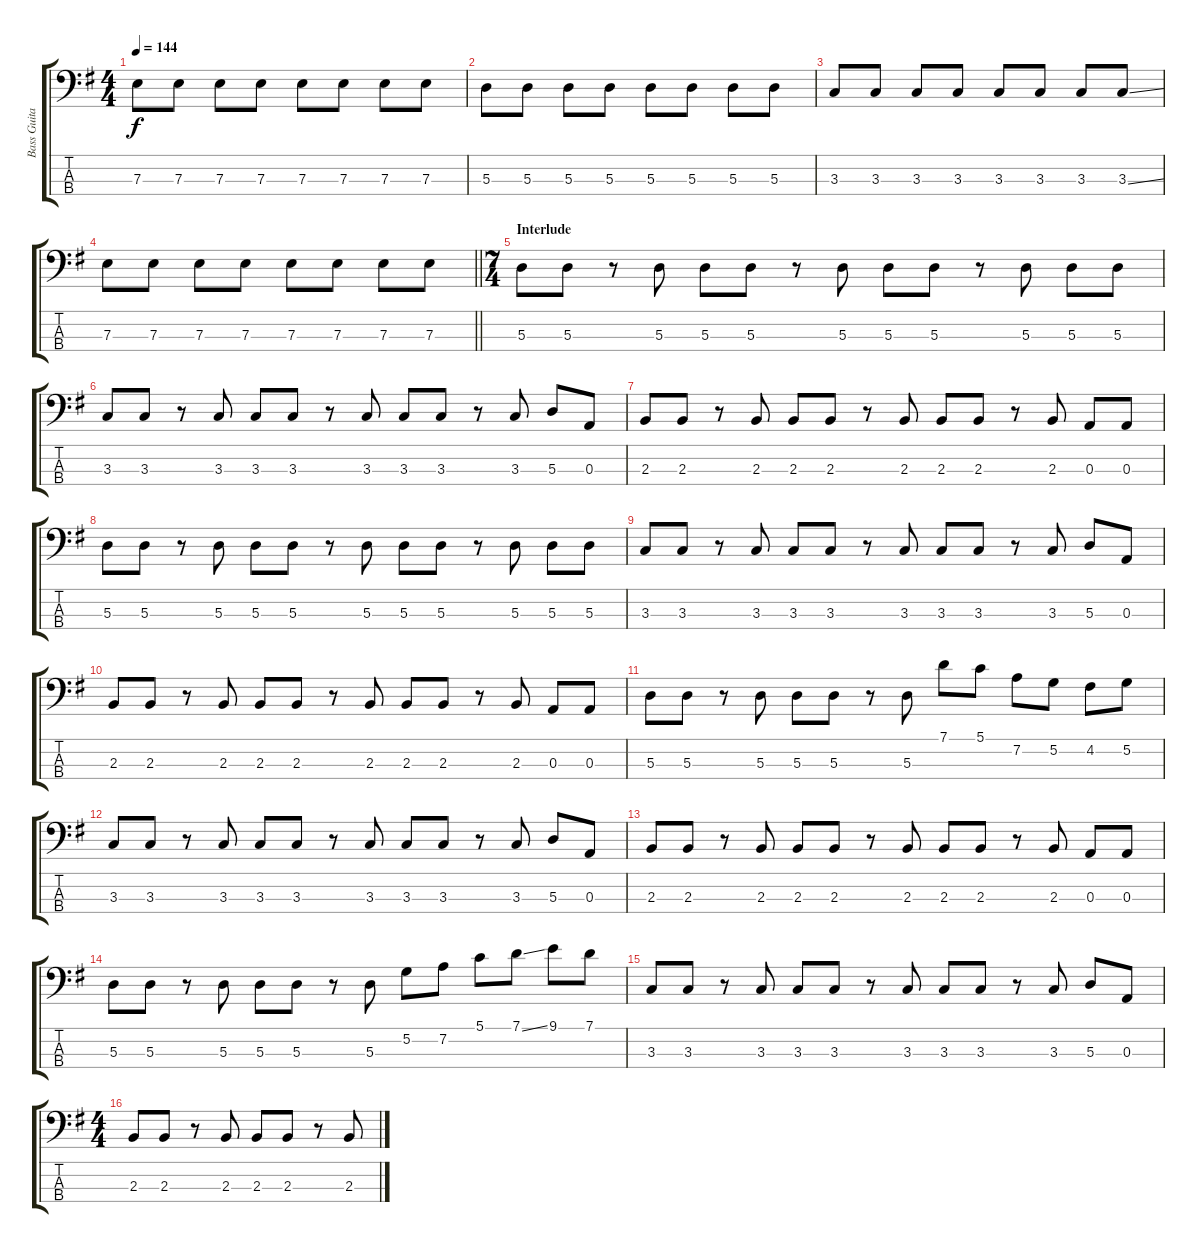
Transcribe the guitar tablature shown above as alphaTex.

\track ("Bass Guitar" "Bass Guita") {instrument electricbassfinger}
\staff {score tabs}
\tuning (G2 D2 A1 E1) {hide}
\ts (4 4)
\tempo 144
\clef f4
\ks g
7.3.8{dy f} 7.3.8 7.3.8 7.3.8 7.3.8 7.3.8 7.3.8 7.3.8 |
5.3.8 5.3.8 5.3.8 5.3.8 5.3.8 5.3.8 5.3.8 5.3.8 |
3.3.8 3.3.8 3.3.8 3.3.8 3.3.8 3.3.8 3.3.8 3.3{ss}.8 |
\barLineRight lightlight
7.3.8 7.3.8 7.3.8 7.3.8 7.3.8 7.3.8 7.3.8 7.3.8 |
\ts (7 4)
\section ("" "Interlude")
5.3.8 5.3.8 r.8 5.3.8 5.3.8 5.3.8 r.8 5.3.8 5.3.8 5.3.8 r.8 5.3.8 5.3.8 5.3.8 |
3.3.8 3.3.8 r.8 3.3.8 3.3.8 3.3.8 r.8 3.3.8 3.3.8 3.3.8 r.8 3.3.8 5.3.8 0.3.8 |
2.3.8 2.3.8 r.8 2.3.8 2.3.8 2.3.8 r.8 2.3.8 2.3.8 2.3.8 r.8 2.3.8 0.3.8 0.3.8 |
5.3.8 5.3.8 r.8 5.3.8 5.3.8 5.3.8 r.8 5.3.8 5.3.8 5.3.8 r.8 5.3.8 5.3.8 5.3.8 |
3.3.8 3.3.8 r.8 3.3.8 3.3.8 3.3.8 r.8 3.3.8 3.3.8 3.3.8 r.8 3.3.8 5.3.8 0.3.8 |
2.3.8 2.3.8 r.8 2.3.8 2.3.8 2.3.8 r.8 2.3.8 2.3.8 2.3.8 r.8 2.3.8 0.3.8 0.3.8 |
5.3.8 5.3.8 r.8 5.3.8 5.3.8 5.3.8 r.8 5.3.8 7.1.8 5.1.8 7.2.8 5.2.8 4.2.8 5.2.8 |
3.3.8 3.3.8 r.8 3.3.8 3.3.8 3.3.8 r.8 3.3.8 3.3.8 3.3.8 r.8 3.3.8 5.3.8 0.3.8 |
2.3.8 2.3.8 r.8 2.3.8 2.3.8 2.3.8 r.8 2.3.8 2.3.8 2.3.8 r.8 2.3.8 0.3.8 0.3.8 |
5.3.8 5.3.8 r.8 5.3.8 5.3.8 5.3.8 r.8 5.3.8 5.2.8 7.2.8 5.1.8 7.1{ss}.8 9.1.8 7.1.8 |
3.3.8 3.3.8 r.8 3.3.8 3.3.8 3.3.8 r.8 3.3.8 3.3.8 3.3.8 r.8 3.3.8 5.3.8 0.3.8 |
\ts (4 4)
2.3.8 2.3.8 r.8 2.3.8 2.3.8 2.3.8 r.8 2.3.8
